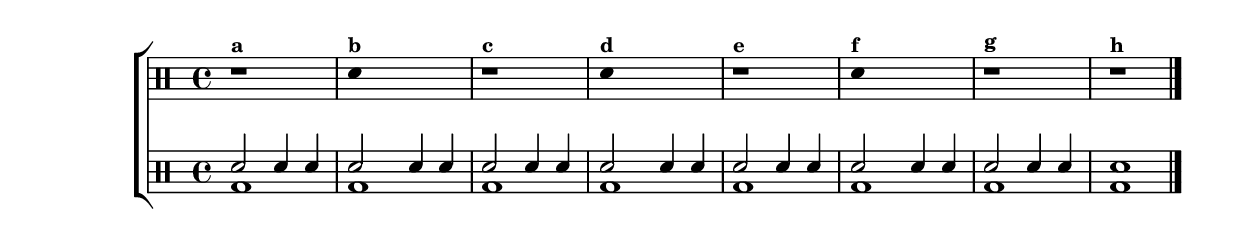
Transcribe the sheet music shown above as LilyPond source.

\version "2.16.0"

%\header {title = "improvisando com duas notas"}

\new ChoirStaff <<

  \drummode <<

    \drums {
%%((
%{
%%))
      \set Staff.instrumentName = \markup {"Percussão"}
      \set Staff.shortInstrumentName = "Perc"
%%((
%}
%%))
      \override Staff.TimeSignature #'style = #'()
      \time 4/4
      

      \override Stem #'transparent = ##t

      r1^\markup {\small \bold {"a"}}

      sn4^\markup {\small \bold {"b"}} s2. 

      r1^\markup {\small \bold {"c"}}

      sn4^\markup {\small \bold {"d"}} s2.

      r1^\markup {\small \bold {"e"}} 

      sn4^\markup {\small \bold {"f"}} s2.

      r1^\markup {\small \bold {"g"}}
      
      r1^\markup {\small \bold {"h"}}

      \revert NoteHead #'style

      \bar "|."



    }

    \drums {

      \override Staff.TimeSignature #'style = #'()
      \time 4/4 

      \context DrumVoice = "1" { }
      \context DrumVoice = "2" {  }

      <<
        {sn2 sn4 sn sn2 sn4 sn sn2 sn4 sn sn2 sn4 sn sn2 sn4 sn sn2 sn4 sn sn2 sn4 sn sn1    }
        \\{ bd1 bd1 bd1 bd1 bd1 bd1 bd1 bd1 }
      >>

      \bar "|."

    }

  >>

>>